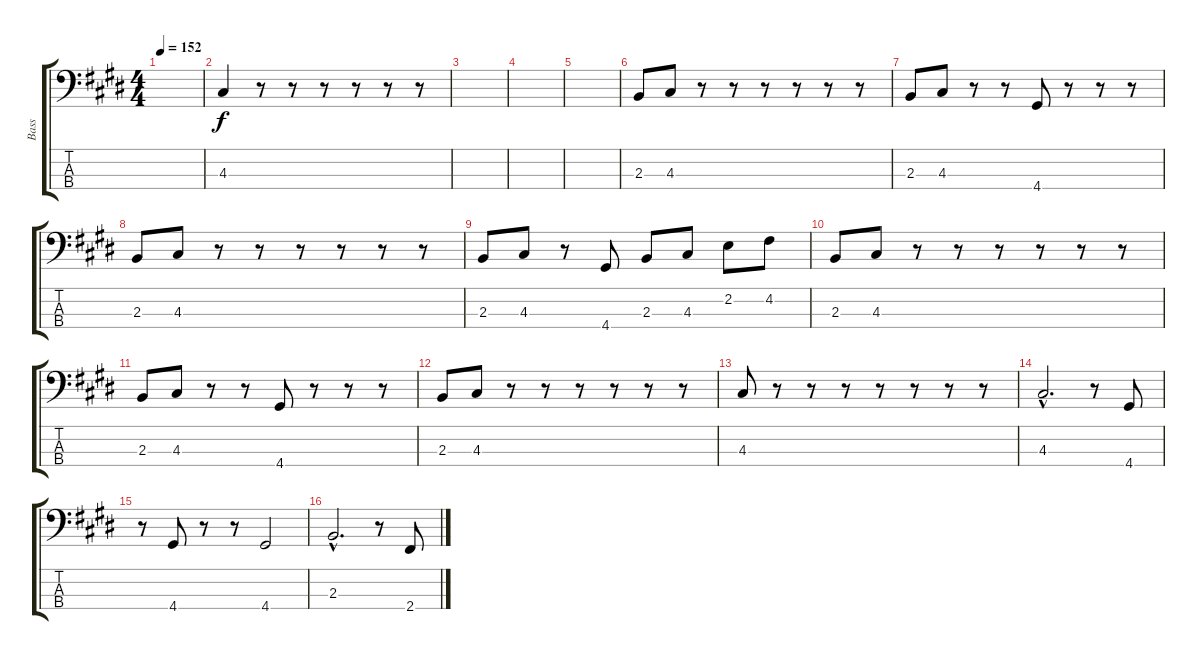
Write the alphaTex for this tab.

\track ("Bass" "Bass") {instrument electricbasspick}
\staff {score tabs}
\tuning (G2 D2 A1 E1) {hide}
\ts (4 4)
\tempo 152
\clef f4
\ks c#minor
|
4.3.4 r.8 r.8 r.8 r.8 r.8 r.8 |
|
|
|
2.3.8 4.3.8 r.8 r.8 r.8 r.8 r.8 r.8 |
2.3.8 4.3.8 r.8 r.8 4.4.8 r.8 r.8 r.8 |
2.3.8 4.3.8 r.8 r.8 r.8 r.8 r.8 r.8 |
2.3.8 4.3.8 r.8 4.4.8 2.3.8 4.3.8 2.2.8 4.2.8 |
2.3.8 4.3.8 r.8 r.8 r.8 r.8 r.8 r.8 |
2.3.8 4.3.8 r.8 r.8 4.4.8 r.8 r.8 r.8 |
2.3.8 4.3.8 r.8 r.8 r.8 r.8 r.8 r.8 |
4.3.8 r.8 r.8 r.8 r.8 r.8 r.8 r.8 |
4.3{hac}.2{d} r.8 4.4.8 |
r.8 4.4.8 r.8 r.8 4.4.2 |
2.3{hac}.2{d} r.8 2.4.8
